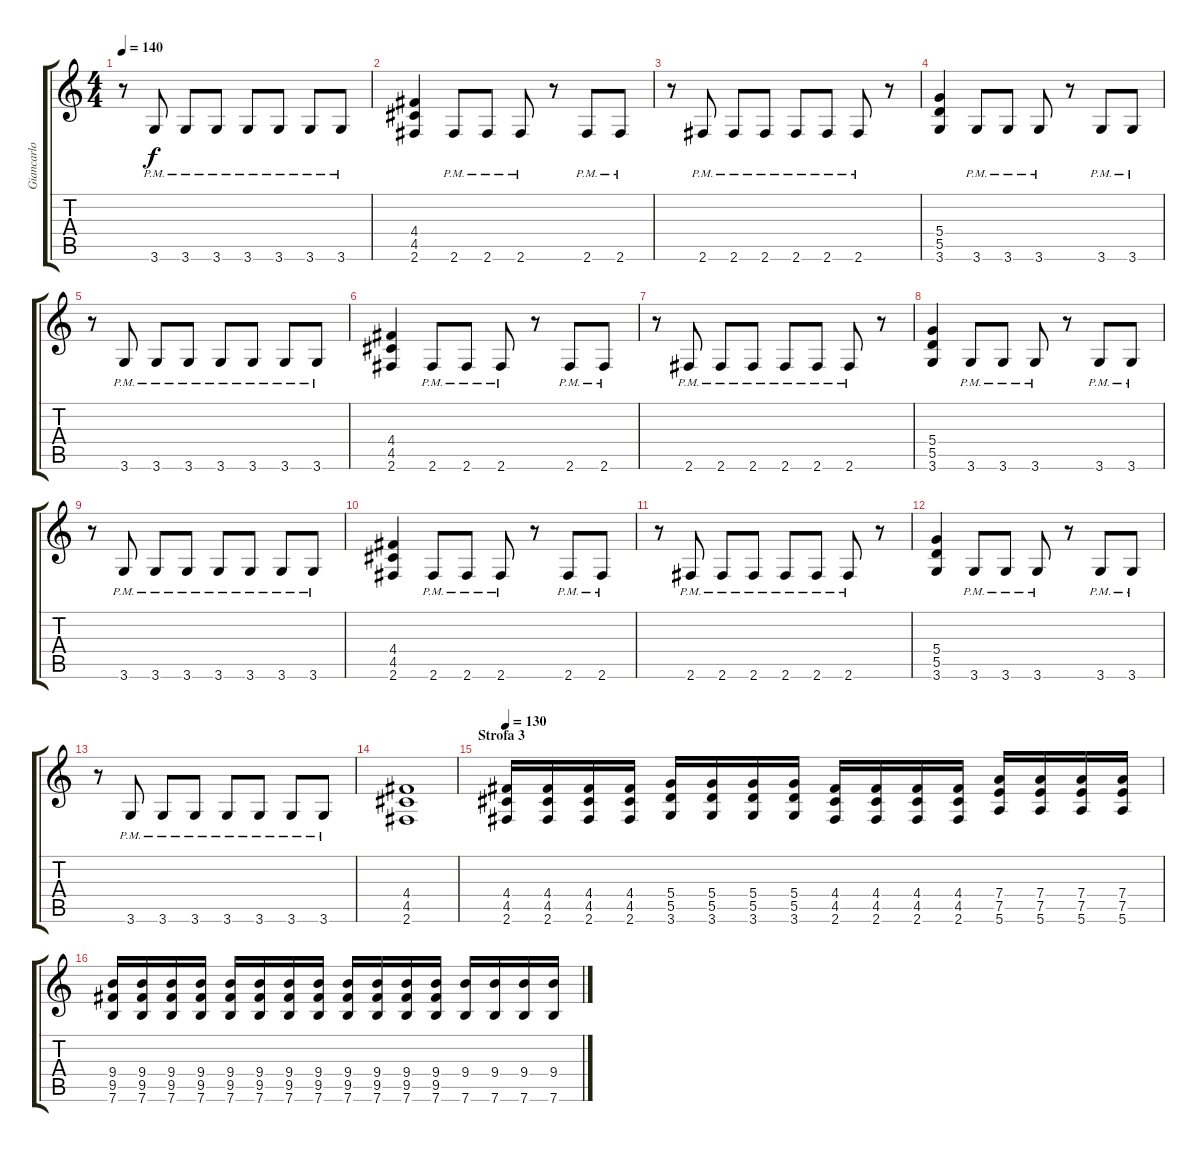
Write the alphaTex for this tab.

\track ("Giancarlo" "Giancarlo") {instrument distortionguitar}
\staff {score tabs}
\tuning (E4 B3 G3 D3 A2 E2) {hide}
\ts (4 4)
\tempo 140
\clef g2
\ks c
r.8{dy f} 3.6{pm}.8 3.6{pm}.8 3.6{pm}.8 3.6{pm}.8 3.6{pm}.8 3.6{pm}.8 3.6{pm}.8 |
(4.4 4.5 2.6).4 2.6{pm}.8 2.6{pm}.8 2.6{pm}.8 r.8 2.6{pm}.8 2.6{pm}.8 |
r.8 2.6{pm}.8 2.6{pm}.8 2.6{pm}.8 2.6{pm}.8 2.6{pm}.8 2.6{pm}.8 r.8 |
(5.4 5.5 3.6).4 3.6{pm}.8 3.6{pm}.8 3.6{pm}.8 r.8 3.6{pm}.8 3.6{pm}.8 |
r.8 3.6{pm}.8 3.6{pm}.8 3.6{pm}.8 3.6{pm}.8 3.6{pm}.8 3.6{pm}.8 3.6{pm}.8 |
(4.4 4.5 2.6).4 2.6{pm}.8 2.6{pm}.8 2.6{pm}.8 r.8 2.6{pm}.8 2.6{pm}.8 |
r.8 2.6{pm}.8 2.6{pm}.8 2.6{pm}.8 2.6{pm}.8 2.6{pm}.8 2.6{pm}.8 r.8 |
(5.4 5.5 3.6).4 3.6{pm}.8 3.6{pm}.8 3.6{pm}.8 r.8 3.6{pm}.8 3.6{pm}.8 |
r.8 3.6{pm}.8 3.6{pm}.8 3.6{pm}.8 3.6{pm}.8 3.6{pm}.8 3.6{pm}.8 3.6{pm}.8 |
(4.4 4.5 2.6).4 2.6{pm}.8 2.6{pm}.8 2.6{pm}.8 r.8 2.6{pm}.8 2.6{pm}.8 |
r.8 2.6{pm}.8 2.6{pm}.8 2.6{pm}.8 2.6{pm}.8 2.6{pm}.8 2.6{pm}.8 r.8 |
(5.4 5.5 3.6).4 3.6{pm}.8 3.6{pm}.8 3.6{pm}.8 r.8 3.6{pm}.8 3.6{pm}.8 |
r.8 3.6{pm}.8 3.6{pm}.8 3.6{pm}.8 3.6{pm}.8 3.6{pm}.8 3.6{pm}.8 3.6{pm}.8 |
(4.4 4.5 2.6).1 |
\section ("" "Strofa 3")
\tempo 130
(4.4 4.5 2.6).16 (4.4 4.5 2.6).16 (4.4 4.5 2.6).16 (4.4 4.5 2.6).16 (5.4 5.5 3.6).16 (5.4 5.5 3.6).16 (5.4 5.5 3.6).16 (5.4 5.5 3.6).16 (4.4 4.5 2.6).16 (4.4 4.5 2.6).16 (4.4 4.5 2.6).16 (4.4 4.5 2.6).16 (7.4 7.5 5.6).16 (7.4 7.5 5.6).16 (7.4 7.5 5.6).16 (7.4 7.5 5.6).16 |
(9.4 9.5 7.6).16 (9.4 9.5 7.6).16 (9.4 9.5 7.6).16 (9.4 9.5 7.6).16 (9.4 9.5 7.6).16 (9.4 9.5 7.6).16 (9.4 9.5 7.6).16 (9.4 9.5 7.6).16 (9.4 9.5 7.6).16 (9.4 9.5 7.6).16 (9.4 9.5 7.6).16 (9.4 9.5 7.6).16 (9.4 7.6).16 (9.4 7.6).16 (9.4 7.6).16 (9.4 7.6).16
